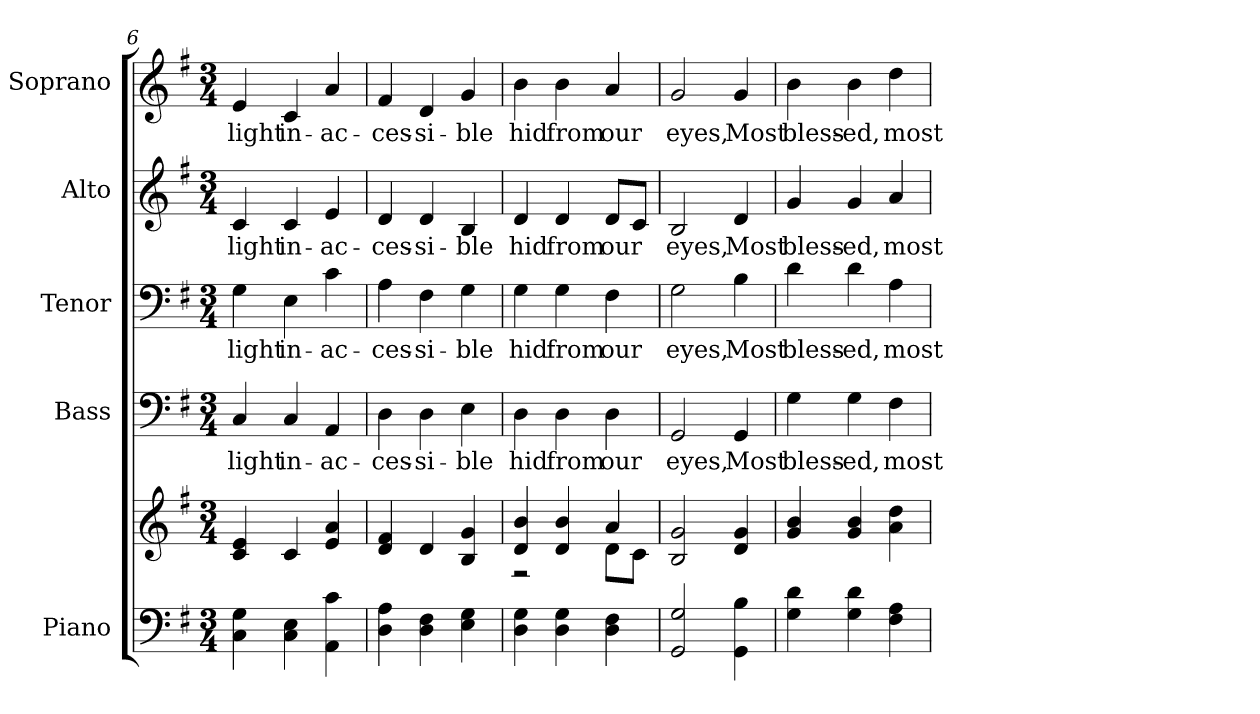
**kern	**kern	**kern	**text	**kern	**text	**kern	**text	**kern	**text
*part5	*part5	*part4	*part4	*part3	*part3	*part2	*part2	*part1	*part1
*staff6	*staff5	*staff4	*staff4	*staff3	*staff3	*staff2	*staff2	*staff1	*staff1
*I"Piano	*	*I"Bass	*	*I"Tenor	*	*I"Alto	*	*I"Soprano	*
*I'Pno.	*	*I'B.	*	*I'T.	*	*I'A.	*	*I'S.	*
*clefF4	*clefG2	*clefF4	*	*clefF4	*	*clefG2	*	*clefG2	*
*k[f#]	*k[f#]	*k[f#]	*	*k[f#]	*	*k[f#]	*	*k[f#]	*
*G:	*G:	*G:	*	*G:	*	*G:	*	*G:	*
*M3/4	*M3/4	*M3/4	*	*M3/4	*	*M3/4	*	*M3/4	*
=6	=6	=6	=6	=6	=6	=6	=6	=6	=6
!	!	!	!LO:LY:b:color=#000000	!	!	!	!	!	!
!	!	!	!	!	!LO:LY:b:color=#000000	!	!	!	!
!	!	!	!	!	!	!	!LO:LY:b:color=#000000	!	!
!	!	!	!	!	!	!	!	!	!LO:LY:b:color=#000000
4Ci\ 4Gi	4ci/ 4ei	4Ci/	light	4Gi\	light	4ci/	light	4ei/	light
!	!	!	!LO:LY:b:color=#000000	!	!	!	!	!	!
!	!	!	!	!	!LO:LY:b:color=#000000	!	!	!	!
!	!	!	!	!	!	!	!LO:LY:b:color=#000000	!	!
!	!	!	!	!	!	!	!	!	!LO:LY:b:color=#000000
4Ci\ 4Ei	4ci/	4Ci/	in-	4Ei\	in-	4ci/	in-	4ci/	in-
!	!	!	!LO:LY:b:color=#000000	!	!	!	!	!	!
!	!	!	!	!	!LO:LY:b:color=#000000	!	!	!	!
!	!	!	!	!	!	!	!LO:LY:b:color=#000000	!	!
!	!	!	!	!	!	!	!	!	!LO:LY:b:color=#000000
4AAi\ 4ci	4ei/ 4ai	4AAi/	-ac-	4ci\	-ac-	4ei/	-ac-	4ai/	-ac-
=7	=7	=7	=7	=7	=7	=7	=7	=7	=7
!	!	!	!LO:LY:b:color=#000000	!	!	!	!	!	!
!	!	!	!	!	!LO:LY:b:color=#000000	!	!	!	!
!	!	!	!	!	!	!	!LO:LY:b:color=#000000	!	!
!	!	!	!	!	!	!	!	!	!LO:LY:b:color=#000000
4Di\ 4Ai	4di/ 4f#i	4Di\	-ces-	4Ai\	-ces-	4di/	-ces-	4f#i/	-ces-
!	!	!	!LO:LY:b:color=#000000	!	!	!	!	!	!
!	!	!	!	!	!LO:LY:b:color=#000000	!	!	!	!
!	!	!	!	!	!	!	!LO:LY:b:color=#000000	!	!
!	!	!	!	!	!	!	!	!	!LO:LY:b:color=#000000
4Di\ 4F#i	4di/	4Di\	-si-	4F#i\	-si-	4di/	-si-	4di/	-si-
!	!	!	!LO:LY:b:color=#000000	!	!	!	!	!	!
!	!	!	!	!	!LO:LY:b:color=#000000	!	!	!	!
!	!	!	!	!	!	!	!LO:LY:b:color=#000000	!	!
!	!	!	!	!	!	!	!	!	!LO:LY:b:color=#000000
4Ei\ 4Gi	4Bi/ 4gi	4Ei\	-ble	4Gi\	-ble	4Bi/	-ble	4gi/	-ble
=8	=8	=8	=8	=8	=8	=8	=8	=8	=8
*	*^	*	*	*	*	*	*	*	*
!	!	!	!	!LO:LY:b:color=#000000	!	!	!	!	!	!
!	!	!	!	!	!	!LO:LY:b:color=#000000	!	!	!	!
!	!	!	!	!	!	!	!	!LO:LY:b:color=#000000	!	!
!	!	!	!	!	!	!	!	!	!	!LO:LY:b:color=#000000
4Di\ 4Gi	4di/ 4bi	2r	4Di\	hid	4Gi\	hid	4di/	hid	4bi\	hid
!	!	!	!	!LO:LY:b:color=#000000	!	!	!	!	!	!
!	!	!	!	!	!	!LO:LY:b:color=#000000	!	!	!	!
!	!	!	!	!	!	!	!	!LO:LY:b:color=#000000	!	!
!	!	!	!	!	!	!	!	!	!	!LO:LY:b:color=#000000
4Di\ 4Gi	4di/ 4bi	.	4Di\	from	4Gi\	from	4di/	from	4bi\	from
!	!	!	!	!LO:LY:b:color=#000000	!	!	!	!	!	!
!	!	!	!	!	!	!LO:LY:b:color=#000000	!	!	!	!
!	!	!	!	!	!	!	!	!LO:LY:b:color=#000000	!	!
!	!	!	!	!	!	!	!	!	!	!LO:LY:b:color=#000000
4Di\ 4F#i	4ai/	8di\L	4Di\	our	4F#i\	our	8di/L	our	4ai/	our
.	.	8ci\J	.	.	.	.	8ci/J	.	.	.
*	*v	*v	*	*	*	*	*	*	*	*
!!LO:PB:g=z
=9	=9	=9	=9	=9	=9	=9	=9	=9	=9
*	*^	*	*	*	*	*	*	*	*
!	!	!	!	!LO:LY:b:color=#000000	!	!	!	!	!	!
*	*v	*v	*	*	*	*	*	*	*	*
*	*^	*	*	*	*	*	*	*	*
!	!	!	!	!	!	!LO:LY:b:color=#000000	!	!	!	!
*	*v	*v	*	*	*	*	*	*	*	*
*	*^	*	*	*	*	*	*	*	*
!	!	!	!	!	!	!	!	!LO:LY:b:color=#000000	!	!
*	*v	*v	*	*	*	*	*	*	*	*
*	*^	*	*	*	*	*	*	*	*
!	!	!	!	!	!	!	!	!	!	!LO:LY:b:color=#000000
*	*v	*v	*	*	*	*	*	*	*	*
2GGi/ 2Gi	2Bi/ 2gi	2GGi/	eyes,	2Gi\	eyes,	2Bi/	eyes,	2gi/	eyes,
!	!	!	!LO:LY:b:color=#000000	!	!	!	!	!	!
!	!	!	!	!	!LO:LY:b:color=#000000	!	!	!	!
!	!	!	!	!	!	!	!LO:LY:b:color=#000000	!	!
!	!	!	!	!	!	!	!	!	!LO:LY:b:color=#000000
4GGi\ 4Bi	4di/ 4gi	4GGi/	Most	4Bi\	Most	4di/	Most	4gi/	Most
=10	=10	=10	=10	=10	=10	=10	=10	=10	=10
!	!	!	!LO:LY:b:color=#000000	!	!	!	!	!	!
!	!	!	!	!	!LO:LY:b:color=#000000	!	!	!	!
!	!	!	!	!	!	!	!LO:LY:b:color=#000000	!	!
!	!	!	!	!	!	!	!	!	!LO:LY:b:color=#000000
4Gi\ 4di	4gi/ 4bi	4Gi\	bless-	4di\	bless-	4gi/	bless-	4bi\	bless-
!	!	!	!LO:LY:b:color=#000000	!	!	!	!	!	!
!	!	!	!	!	!LO:LY:b:color=#000000	!	!	!	!
!	!	!	!	!	!	!	!LO:LY:b:color=#000000	!	!
!	!	!	!	!	!	!	!	!	!LO:LY:b:color=#000000
4Gi\ 4di	4gi/ 4bi	4Gi\	-ed,	4di\	-ed,	4gi/	-ed,	4bi\	-ed,
!	!	!	!LO:LY:b:color=#000000	!	!	!	!	!	!
!	!	!	!	!	!LO:LY:b:color=#000000	!	!	!	!
!	!	!	!	!	!	!	!LO:LY:b:color=#000000	!	!
!	!	!	!	!	!	!	!	!	!LO:LY:b:color=#000000
4F#i\ 4Ai	4ai\ 4ddi	4F#i\	most	4Ai\	most	4ai/	most	4ddi\	most
=	=	=	=	=	=	=	=	=	=
*-	*-	*-	*-	*-	*-	*-	*-	*-	*-
